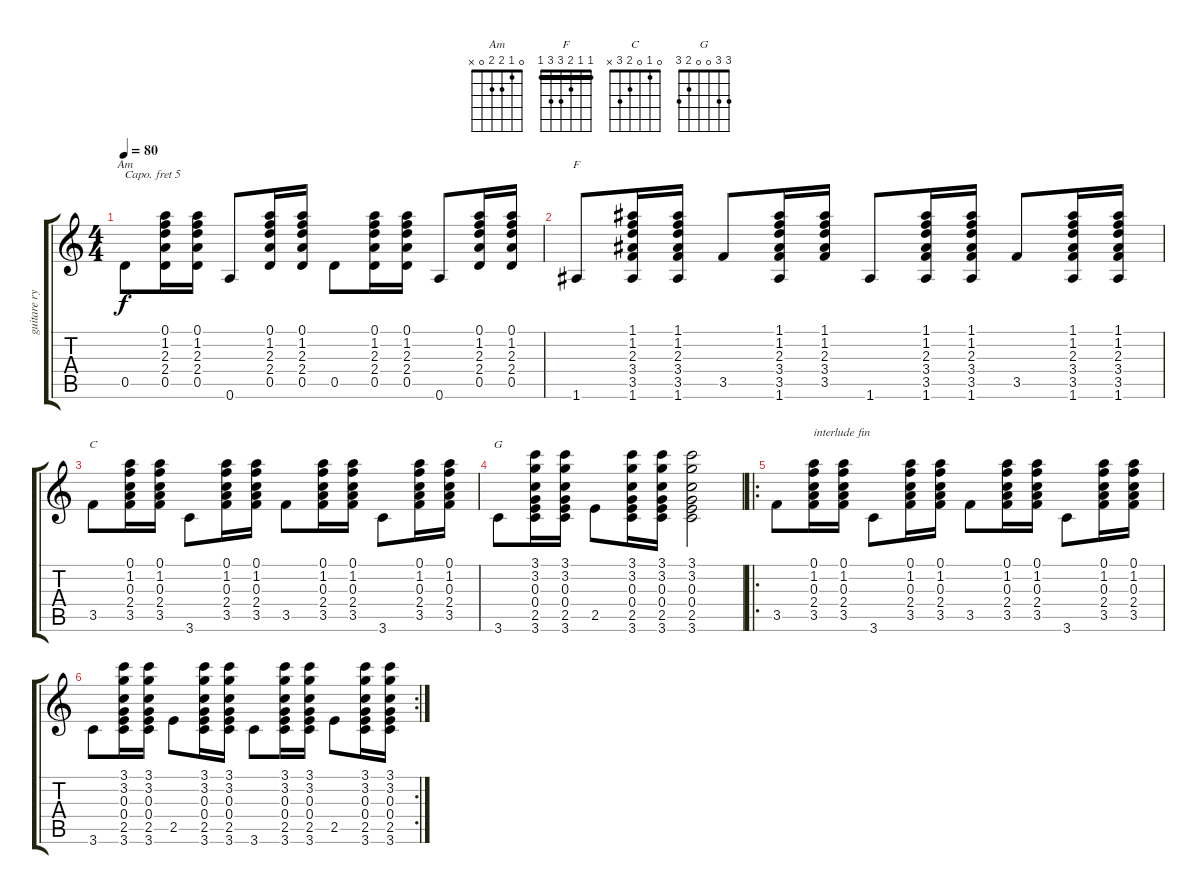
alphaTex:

\track ("guitare rythmique 2" "guitare ry") {instrument acousticguitarnylon}
\staff {score tabs}
\capo 5
\tuning (E4 B3 G3 D3 A2 E2) {hide}
\chord ("Am" 0 1 2 2 0 x)
\chord ("F" 1 1 2 3 3 1) {barre 1}
\chord ("C" 0 1 0 2 3 x)
\chord ("G" 3 3 0 0 2 3)
\ts (4 4)
\tempo 80
\clef g2
\ks c
0.5.8{ch "Am" dy f} (0.1 1.2 2.3 2.4 0.5).16 (0.1 1.2 2.3 2.4 0.5).16 0.6.8 (0.1 1.2 2.3 2.4 0.5).16 (0.1 1.2 2.3 2.4 0.5).16 0.5.8 (0.1 1.2 2.3 2.4 0.5).16 (0.1 1.2 2.3 2.4 0.5).16 0.6.8 (0.1 1.2 2.3 2.4 0.5).16 (0.1 1.2 2.3 2.4 0.5).16 |
1.6.8{ch "F"} (1.1 1.2 2.3 3.4 3.5 1.6).16 (1.1 1.2 2.3 3.4 3.5 1.6).16 3.5.8 (1.1 1.2 2.3 3.4 3.5 1.6).16 (1.1 1.2 2.3 3.4 3.5).16 1.6.8 (1.1 1.2 2.3 3.4 3.5 1.6).16 (1.1 1.2 2.3 3.4 3.5 1.6).16 3.5.8 (1.1 1.2 2.3 3.4 3.5 1.6).16 (1.1 1.2 2.3 3.4 3.5 1.6).16 |
3.5.8{ch "C"} (0.1 1.2 0.3 2.4 3.5).16 (0.1 1.2 0.3 2.4 3.5).16 3.6.8 (0.1 1.2 0.3 2.4 3.5).16 (0.1 1.2 0.3 2.4 3.5).16 3.5.8 (0.1 1.2 0.3 2.4 3.5).16 (0.1 1.2 0.3 2.4 3.5).16 3.6.8 (0.1 1.2 0.3 2.4 3.5).16 (0.1 1.2 0.3 2.4 3.5).16 |
3.6.8{ch "G"} (3.1 3.2 0.3 0.4 2.5 3.6).16 (3.1 3.2 0.3 0.4 2.5 3.6).16 2.5.8 (3.1 3.2 0.3 0.4 2.5 3.6).16 (3.1 3.2 0.3 0.4 2.5 3.6).16 (3.1 3.2 0.3 0.4 2.5 3.6).2 |
\ro
3.5.8 (0.1 1.2 0.3 2.4 3.5).16{txt "interlude fin"} (0.1 1.2 0.3 2.4 3.5).16 3.6.8 (0.1 1.2 0.3 2.4 3.5).16 (0.1 1.2 0.3 2.4 3.5).16 3.5.8 (0.1 1.2 0.3 2.4 3.5).16 (0.1 1.2 0.3 2.4 3.5).16 3.6.8 (0.1 1.2 0.3 2.4 3.5).16 (0.1 1.2 0.3 2.4 3.5).16 |
\rc 2
3.6.8 (3.1 3.2 0.3 0.4 2.5 3.6).16 (3.1 3.2 0.3 0.4 2.5 3.6).16 2.5.8 (3.1 3.2 0.3 0.4 2.5 3.6).16 (3.1 3.2 0.3 0.4 2.5 3.6).16 3.6.8 (3.1 3.2 0.3 0.4 2.5 3.6).16 (3.1 3.2 0.3 0.4 2.5 3.6).16 2.5.8 (3.1 3.2 0.3 0.4 2.5 3.6).16 (3.1 3.2 0.3 0.4 2.5 3.6).16
